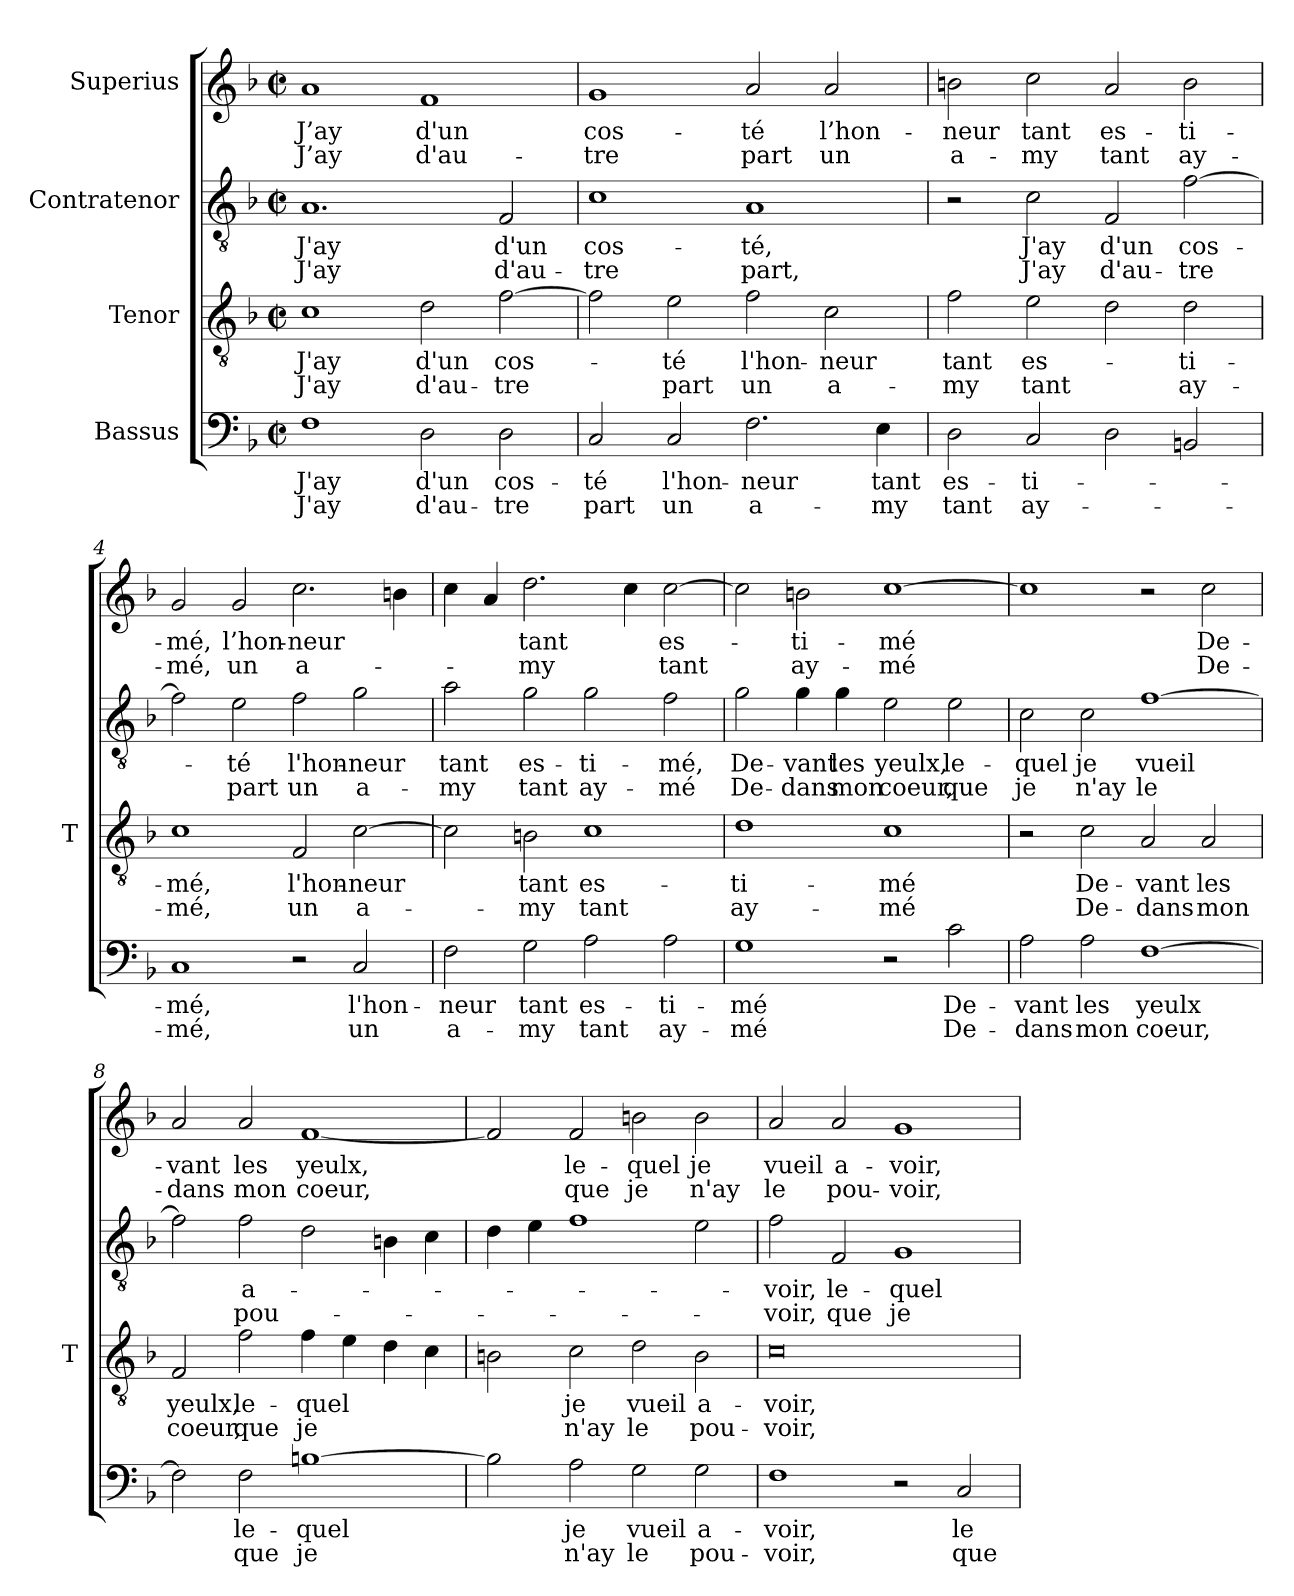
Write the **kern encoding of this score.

**kern	**text	**text	**kern	**text	**text	**kern	**text	**text	**kern	**text	**text
*part4	*part4	*part4	*part3	*part3	*part3	*part2	*part2	*part2	*part1	*part1	*part1
*staff4	*staff4	*staff4	*staff3	*staff3	*staff3	*staff2	*staff2	*staff2	*staff1	*staff1	*staff1
*I"Bassus	*	*	*I"Tenor	*	*	*I"Contratenor	*	*	*I"Superius	*	*
*	*	*	*I'T	*	*	*	*	*	*	*	*
*clefF4	*	*	*clefGv2	*	*	*clefGv2	*	*	*clefG2	*	*
*k[b-]	*	*	*k[b-]	*	*	*k[b-]	*	*	*k[b-]	*	*
*F:	*	*	*F:	*	*	*F:	*	*	*F:	*	*
*M2/2	*	*	*M2/2	*	*	*M2/2	*	*	*M2/2	*	*
*met(c|)	*	*	*met(c|)	*	*	*met(c|)	*	*	*met(c|)	*	*
=1	=1	=1	=1	=1	=1	=1	=1	=1	=1	=1	=1
1F	-J'ay	-J'ay	1c	-J'ay	-J'ay	1.A	-J'ay	-J'ay	1a	-J’ay	-J’ay
2D	-d'un	d'au-	2d	-d'un	d'au-	.	.	.	1f	-d'un	d'au-
2D	cos-	-tre	[2f	cos-	-tre	2F	-d'un	d'au-	.	.	.
=2	=2	=2	=2	=2	=2	=2	=2	=2	=2	=2	=2
2C	-té	-part	2f]	.	.	1c	cos-	-tre	1g	cos-	-tre
2C	l'hon-	-un	2e	-té	-part	.	.	.	.	.	.
2.F	-neur	a-	2f	l'hon-	-un	1A	-té,	-part,	2a	-té	-part
.	.	.	2c	-neur	a-	.	.	.	2a	l’hon-	-un
4E	-tant	-my	.	.	.	.	.	.	.	.	.
=3	=3	=3	=3	=3	=3	=3	=3	=3	=3	=3	=3
2D	es-	-tant	2f	-tant	-my	2r	.	.	2b	-neur	a-
2C	ti-	ay-	2e	es-	-tant	2c	-J'ay	-J'ay	2cc	-tant	-my
2D	.	.	2d	.	.	2F	-d'un	d'au-	2a	es-	-tant
2BB	.	.	2d	ti-	ay-	[2f	cos-	-tre	2b	ti-	ay-
=4	=4	=4	=4	=4	=4	=4	=4	=4	=4	=4	=4
1C	-mé,	-mé,	1c	-mé,	-mé,	2f]	.	.	2g	-mé,	-mé,
.	.	.	.	.	.	2e	-té	-part	2g	l’hon-	-un
2r	.	.	2F	l'hon-	-un	2f	l'hon-	-un	2.cc	-neur	a-
2C	l'hon-	-un	[2c	-neur	a-	2g	-neur	a-	.	.	.
.	.	.	.	.	.	.	.	.	4b	.	.
=5	=5	=5	=5	=5	=5	=5	=5	=5	=5	=5	=5
2F	-neur	a-	2c]	.	.	2a	-tant	-my	4cc	.	.
.	.	.	.	.	.	.	.	.	4a	.	.
2G	-tant	-my	2B	-tant	-my	2g	es-	-tant	2.dd	-tant	-my
2A	es-	-tant	1c	es-	-tant	2g	ti-	ay-	.	.	.
.	.	.	.	.	.	.	.	.	4cc	.	.
2A	ti-	ay-	.	.	.	2f	-mé,	-mé	[2cc	es-	-tant
=6	=6	=6	=6	=6	=6	=6	=6	=6	=6	=6	=6
1G	-mé	-mé	1d	ti-	ay-	2g	De-	De-	2cc]	.	.
.	.	.	.	.	.	4g	-vant	-dans	2bn	ti-	ay-
.	.	.	.	.	.	4g	-les	-mon	.	.	.
2r	.	.	1c	-mé	-mé	2e	-yeulx,	-coeur,	[1cc	-mé	-mé
2c	De-	De-	.	.	.	2e	le-	-que	.	.	.
!!LO:PB:g=z
=7	=7	=7	=7	=7	=7	=7	=7	=7	=7	=7	=7
2A	-vant	-dans	2r	.	.	2c	-quel	-je	1cc]	.	.
2A	-les	-mon	2c	De-	De-	2c	-je	-n'ay	.	.	.
[1F	-yeulx	-coeur,	2A	-vant	-dans	[1f	-vueil	-le	2r	.	.
.	.	.	2A	-les	-mon	.	.	.	2cc	De-	De-
=8	=8	=8	=8	=8	=8	=8	=8	=8	=8	=8	=8
2F]	.	.	2F	-yeulx,	-coeur,	2f]	.	.	2a	-vant	-dans
2F	le-	-que	2f	le-	-que	2f	a-	pou-	2a	-les	-mon
[1B	-quel	-je	4f	-quel	-je	2d	.	.	[1f	-yeulx,	-coeur,
.	.	.	4e	.	.	.	.	.	.	.	.
.	.	.	4d	.	.	4B	.	.	.	.	.
.	.	.	4c	.	.	4c	.	.	.	.	.
!!LO:LB:g=z
=9	=9	=9	=9	=9	=9	=9	=9	=9	=9	=9	=9
2B]	.	.	2B	.	.	4d	.	.	2f]	.	.
.	.	.	.	.	.	4e	.	.	.	.	.
2A	-je	-n'ay	2c	-je	-n'ay	1f	.	.	2f	le-	-que
2G	-vueil	-le	2d	-vueil	-le	.	.	.	2b	-quel	-je
2G	a-	pou-	2B	a-	pou-	2e	.	.	2b	-je	-n'ay
=10	=10	=10	=10	=10	=10	=10	=10	=10	=10	=10	=10
1F	-voir,	-voir,	0c	-voir,	-voir,	2f	-voir,	-voir,	2a	-vueil	-le
.	.	.	.	.	.	2F	le-	-que	2a	a-	pou-
2r	.	.	.	.	.	1G	-quel	-je	1g	-voir,	-voir,
2C	le-	-que	.	.	.	.	.	.	.	.	.
=	=	=	=	=	=	=	=	=	=	=	=
*-	*-	*-	*-	*-	*-	*-	*-	*-	*-	*-	*-
